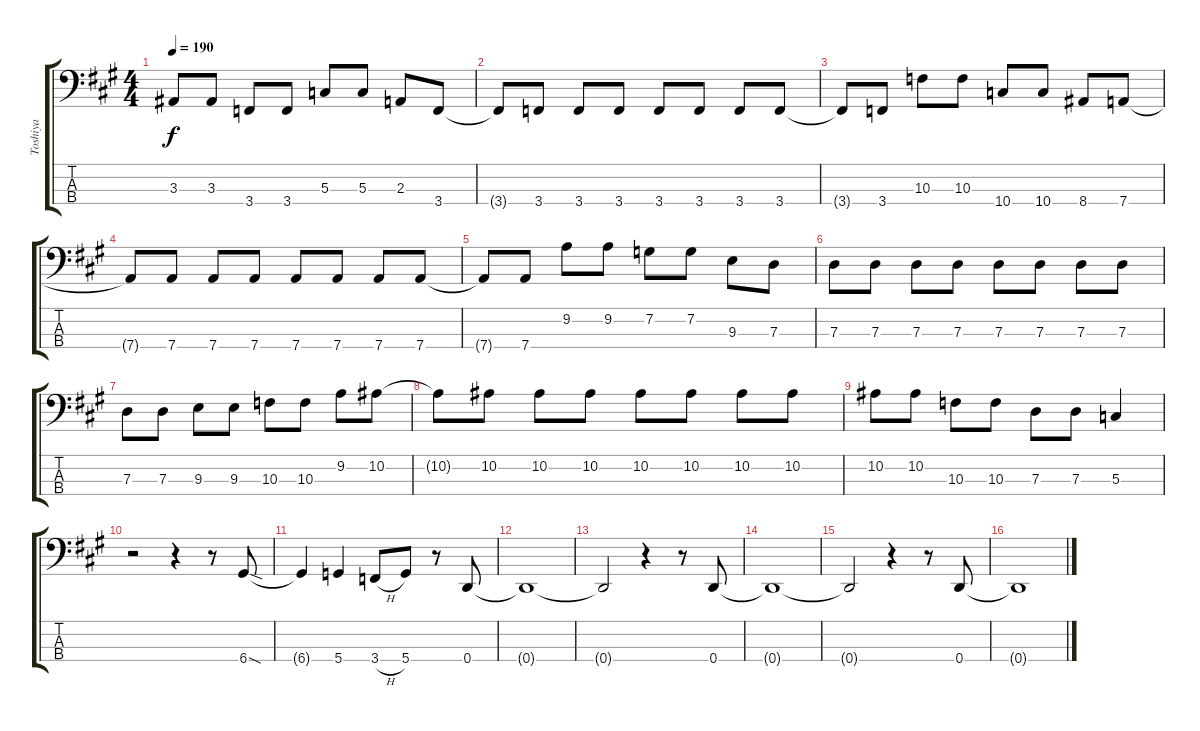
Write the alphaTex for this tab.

\track ("Toshiya" "Toshiya") {instrument electricbasspick}
\staff {score tabs}
\tuning (F2 C2 G1 D1) {hide}
\ts (4 4)
\tempo 190
\clef f4
\ks a
3.3.8{dy f} 3.3.8 3.4.8 3.4.8 5.3.8 5.3.8 2.3.8 3.4.8 |
3.4{t}.8 3.4.8 3.4.8 3.4.8 3.4.8 3.4.8 3.4.8 3.4.8 |
3.4{t}.8 3.4.8 10.3.8 10.3.8 10.4.8 10.4.8 8.4.8 7.4.8 |
7.4{t}.8 7.4.8 7.4.8 7.4.8 7.4.8 7.4.8 7.4.8 7.4.8 |
7.4{t}.8 7.4.8 9.2.8 9.2.8 7.2.8 7.2.8 9.3.8 7.3.8 |
7.3.8 7.3.8 7.3.8 7.3.8 7.3.8 7.3.8 7.3.8 7.3.8 |
7.3.8 7.3.8 9.3.8 9.3.8 10.3.8 10.3.8 9.2.8 10.2.8 |
10.2{t}.8 10.2.8 10.2.8 10.2.8 10.2.8 10.2.8 10.2.8 10.2.8 |
10.2.8 10.2.8 10.3.8 10.3.8 7.3.8 7.3.8 5.3.4 |
r.2 r.4 r.8 6.4{sod}.8 |
6.4{t}.4 5.4.4 3.4{h}.8 5.4.8 r.8 0.4.8 |
0.4{t}.1 |
0.4{t}.2 r.4 r.8 0.4.8 |
0.4{t}.1 |
0.4{t}.2 r.4 r.8 0.4.8 |
0.4{t}.1
